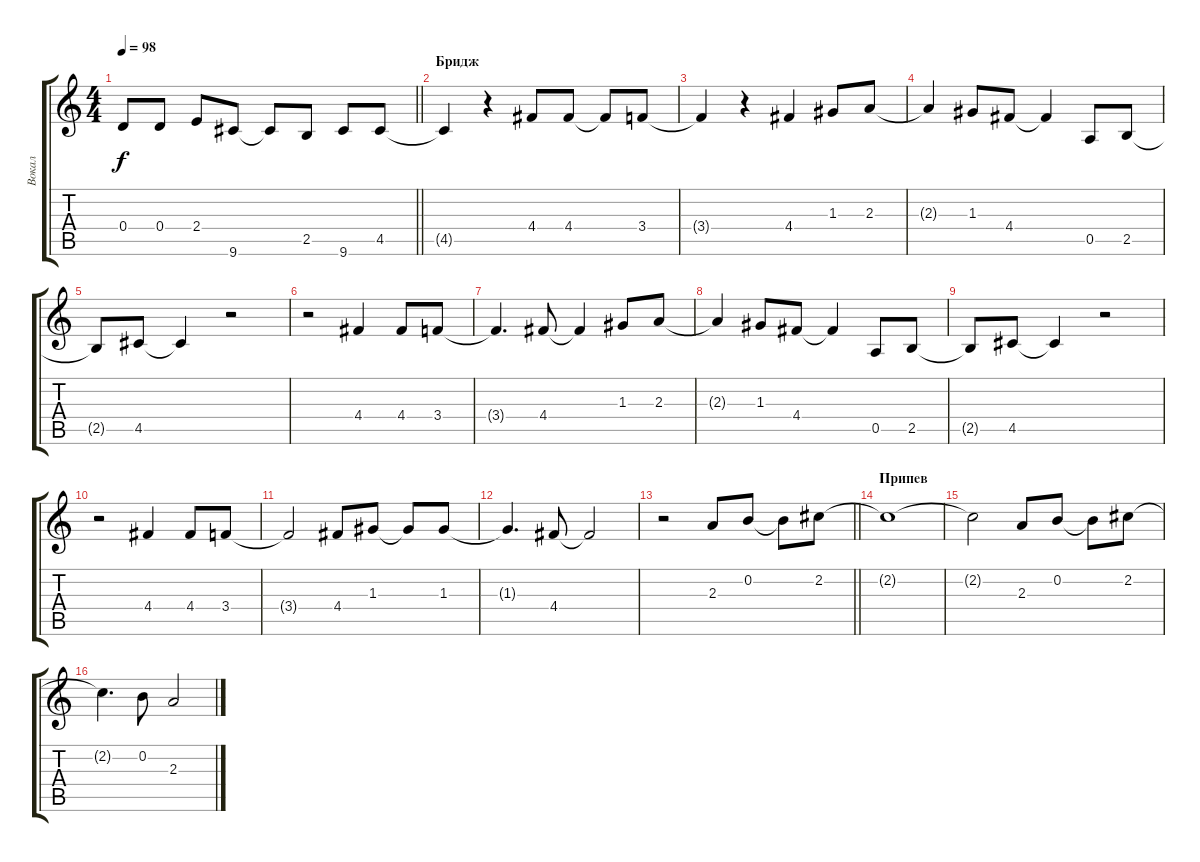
\track ("Вокал" "Вокал") {instrument acousticguitarsteel}
\staff {score tabs}
\tuning (E4 B3 G3 D3 A2 E2) {hide}
\ts (4 4)
\tempo 98
\clef g2
\barLineRight lightlight
\ks c
0.4.8{dy f} 0.4.8 2.4.8 9.6.8 9.6{t}.8 2.5.8 9.6.8 4.5.8 |
\section ("" "Бридж")
4.5{t}.4 r.4 4.4.8 4.4.8 4.4{t}.8 3.4.8 |
3.4{t}.4 r.4 4.4.4 1.3.8 2.3.8 |
2.3{t}.4 1.3.8 4.4.8 4.4{t}.4 0.5.8 2.5.8 |
2.5{t}.8 4.5.8 4.5{t}.4 r.2 |
r.2 4.4.4 4.4.8 3.4.8 |
3.4{t}.4{d} 4.4.8 4.4{t}.4 1.3.8 2.3.8 |
2.3{t}.4 1.3.8 4.4.8 4.4{t}.4 0.5.8 2.5.8 |
2.5{t}.8 4.5.8 4.5{t}.4 r.2 |
r.2 4.4.4 4.4.8 3.4.8 |
3.4{t}.2 4.4.8 1.3.8 1.3{t}.8 1.3.8 |
1.3{t}.4{d} 4.4.8 4.4{t}.2 |
\barLineRight lightlight
r.2 2.3.8 0.2.8 0.2{t}.8 2.2.8 |
\section ("" "Припев")
2.2{t}.1 |
2.2{t}.2 2.3.8 0.2.8 0.2{t}.8 2.2.8 |
2.2{t}.4{d} 0.2.8 2.3.2
